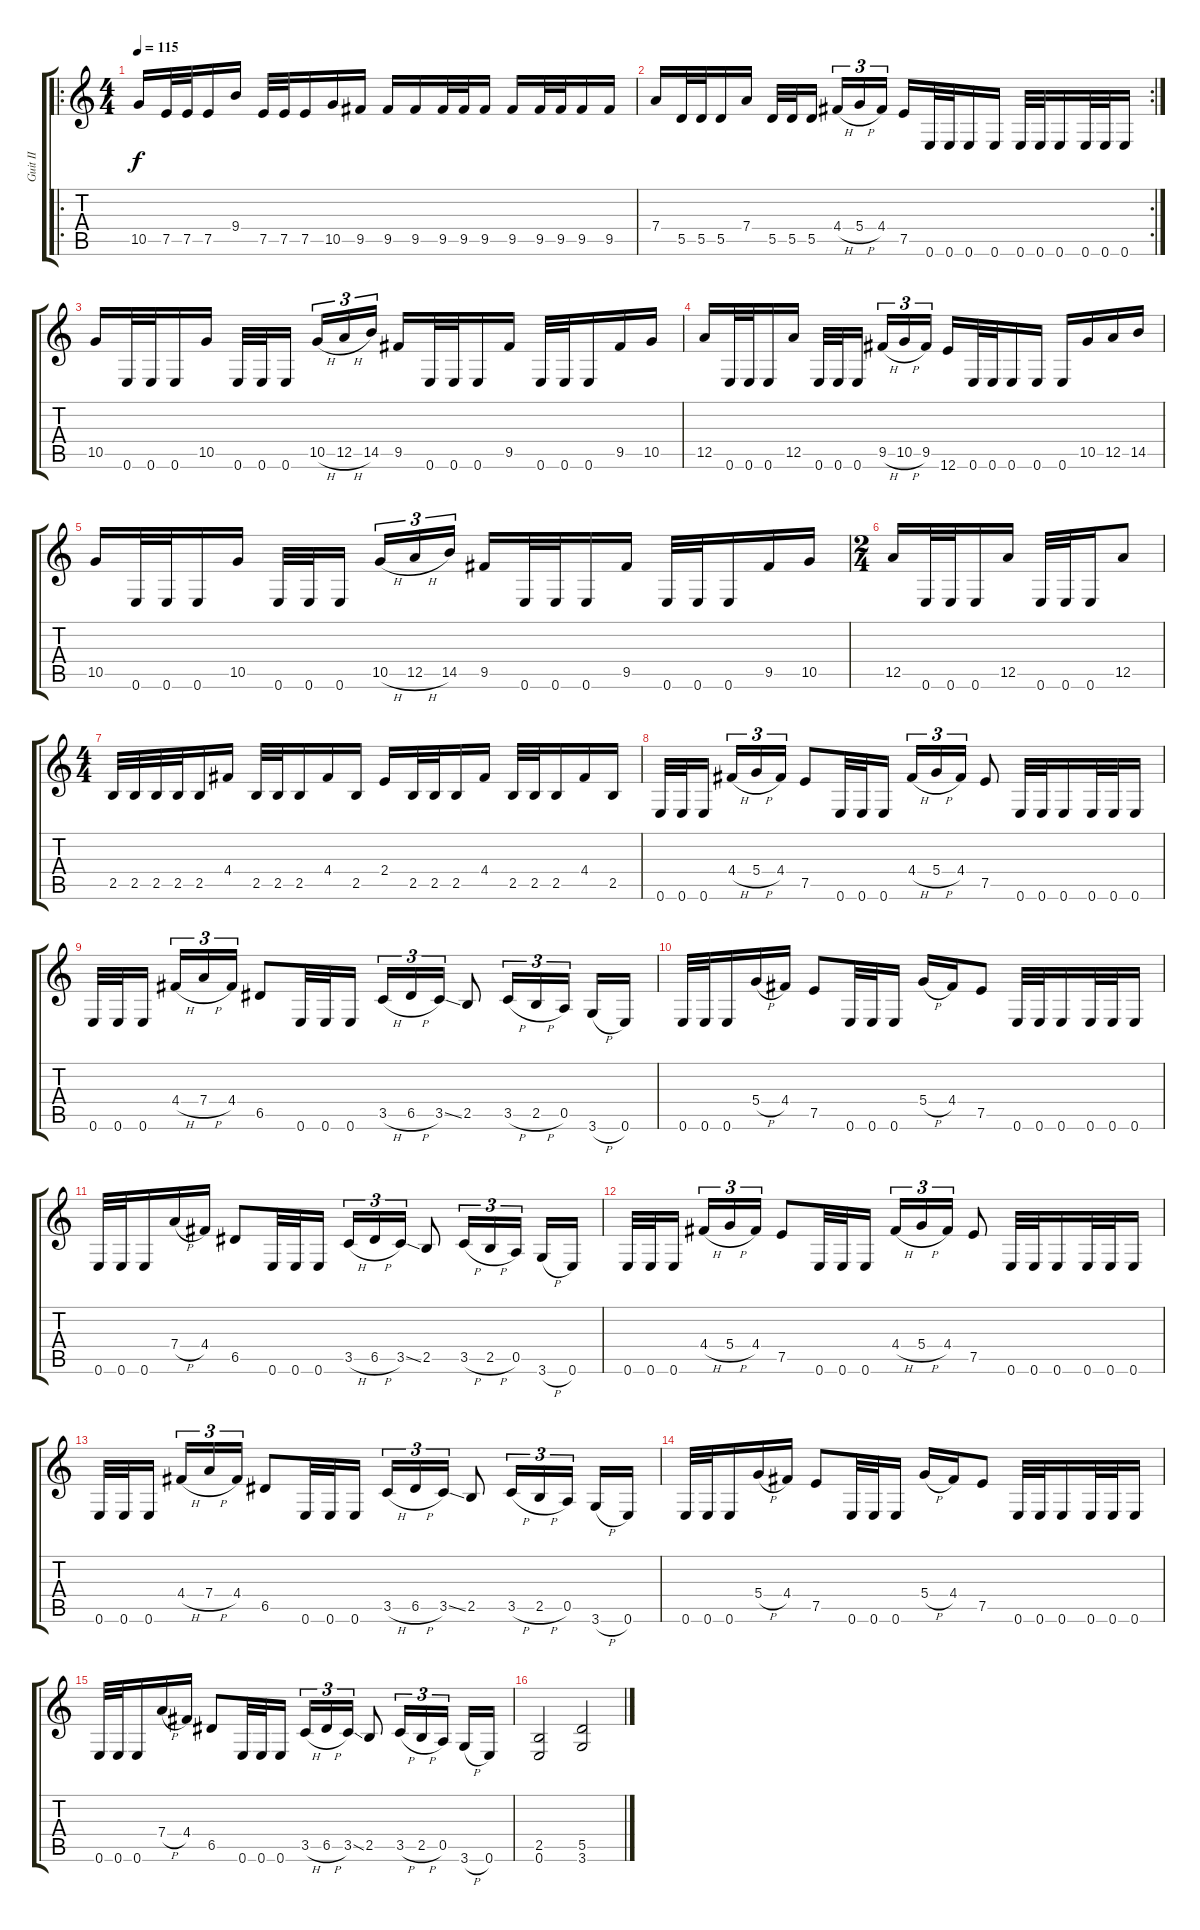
\track ("Guit II" "Guit II") {instrument distortionguitar}
\staff {score tabs}
\tuning (E4 B3 G3 D3 A2 E2) {hide}
\ro
\ts (4 4)
\tempo 115
\clef g2
\ks c
10.5.16{dy f} 7.5.32 7.5.32 7.5.16 9.4.16 7.5.32 7.5.32 7.5.16 10.5.16 9.5.16 9.5.16 9.5.16 9.5.32 9.5.32 9.5.16 9.5.16 9.5.32 9.5.32 9.5.16 9.5.16 |
\rc 2
7.4.16 5.5.32 5.5.32 5.5.16 7.4.16 5.5.32 5.5.32 5.5.16 4.4{h}.16{tu (3 2)} 5.4{h}.16{tu (3 2)} 4.4.16{tu (3 2)} 7.5.16 0.6.32 0.6.32 0.6.16 0.6.16 0.6.32 0.6.32 0.6.16 0.6.32 0.6.32 0.6.16 |
10.5.16 0.6.32 0.6.32 0.6.16 10.5.16 0.6.32 0.6.32 0.6.16 10.5{h}.16{tu (3 2)} 12.5{h}.16{tu (3 2)} 14.5.16{tu (3 2)} 9.5.16 0.6.32 0.6.32 0.6.16 9.5.16 0.6.32 0.6.32 0.6.16 9.5.16 10.5.16 |
12.5.16 0.6.32 0.6.32 0.6.16 12.5.16 0.6.32 0.6.32 0.6.16 9.5{h}.16{tu (3 2)} 10.5{h}.16{tu (3 2)} 9.5.16{tu (3 2)} 12.6.16 0.6.32 0.6.32 0.6.16 0.6.16 0.6.16 10.5.16 12.5.16 14.5.16 |
10.5.16 0.6.32 0.6.32 0.6.16 10.5.16 0.6.32 0.6.32 0.6.16 10.5{h}.16{tu (3 2)} 12.5{h}.16{tu (3 2)} 14.5.16{tu (3 2)} 9.5.16 0.6.32 0.6.32 0.6.16 9.5.16 0.6.32 0.6.32 0.6.16 9.5.16 10.5.16 |
\ts (2 4)
12.5.16 0.6.32 0.6.32 0.6.16 12.5.16 0.6.32 0.6.32 0.6.16 12.5.8 |
\ts (4 4)
2.5.32 2.5.32 2.5.32 2.5.32 2.5.16 4.4.16 2.5.32 2.5.32 2.5.16 4.4.16 2.5.16 2.4.16 2.5.32 2.5.32 2.5.16 4.4.16 2.5.32 2.5.32 2.5.16 4.4.16 2.5.16 |
0.6.32 0.6.32 0.6.16 4.4{h}.16{tu (3 2)} 5.4{h}.16{tu (3 2)} 4.4.16{tu (3 2)} 7.5.8 0.6.32 0.6.32 0.6.16 4.4{h}.16{tu (3 2)} 5.4{h}.16{tu (3 2)} 4.4.16{tu (3 2)} 7.5.8 0.6.32 0.6.32 0.6.16 0.6.32 0.6.32 0.6.16 |
0.6.32 0.6.32 0.6.16 4.4{h}.16{tu (3 2)} 7.4{h}.16{tu (3 2)} 4.4.16{tu (3 2)} 6.5.8 0.6.32 0.6.32 0.6.16 3.5{h}.16{tu (3 2)} 6.5{h}.16{tu (3 2)} 3.5{ss}.16{tu (3 2)} 2.5.8 3.5{h}.16{tu (3 2)} 2.5{h}.16{tu (3 2)} 0.5.16{tu (3 2)} 3.6{h}.16 0.6.16 |
0.6.32 0.6.32 0.6.16 5.4{h}.16 4.4.16 7.5.8 0.6.32 0.6.32 0.6.16 5.4{h}.16 4.4.16 7.5.8 0.6.32 0.6.32 0.6.16 0.6.32 0.6.32 0.6.16 |
0.6.32 0.6.32 0.6.16 7.4{h}.16 4.4.16 6.5.8 0.6.32 0.6.32 0.6.16 3.5{h}.16{tu (3 2)} 6.5{h}.16{tu (3 2)} 3.5{ss}.16{tu (3 2)} 2.5.8 3.5{h}.16{tu (3 2)} 2.5{h}.16{tu (3 2)} 0.5.16{tu (3 2)} 3.6{h}.16 0.6.16 |
0.6.32 0.6.32 0.6.16 4.4{h}.16{tu (3 2)} 5.4{h}.16{tu (3 2)} 4.4.16{tu (3 2)} 7.5.8 0.6.32 0.6.32 0.6.16 4.4{h}.16{tu (3 2)} 5.4{h}.16{tu (3 2)} 4.4.16{tu (3 2)} 7.5.8 0.6.32 0.6.32 0.6.16 0.6.32 0.6.32 0.6.16 |
0.6.32 0.6.32 0.6.16 4.4{h}.16{tu (3 2)} 7.4{h}.16{tu (3 2)} 4.4.16{tu (3 2)} 6.5.8 0.6.32 0.6.32 0.6.16 3.5{h}.16{tu (3 2)} 6.5{h}.16{tu (3 2)} 3.5{ss}.16{tu (3 2)} 2.5.8 3.5{h}.16{tu (3 2)} 2.5{h}.16{tu (3 2)} 0.5.16{tu (3 2)} 3.6{h}.16 0.6.16 |
0.6.32 0.6.32 0.6.16 5.4{h}.16 4.4.16 7.5.8 0.6.32 0.6.32 0.6.16 5.4{h}.16 4.4.16 7.5.8 0.6.32 0.6.32 0.6.16 0.6.32 0.6.32 0.6.16 |
0.6.32 0.6.32 0.6.16 7.4{h}.16 4.4.16 6.5.8 0.6.32 0.6.32 0.6.16 3.5{h}.16{tu (3 2)} 6.5{h}.16{tu (3 2)} 3.5{ss}.16{tu (3 2)} 2.5.8 3.5{h}.16{tu (3 2)} 2.5{h}.16{tu (3 2)} 0.5.16{tu (3 2)} 3.6{h}.16 0.6.16 |
(2.5 0.6).2 (5.5 3.6).2
